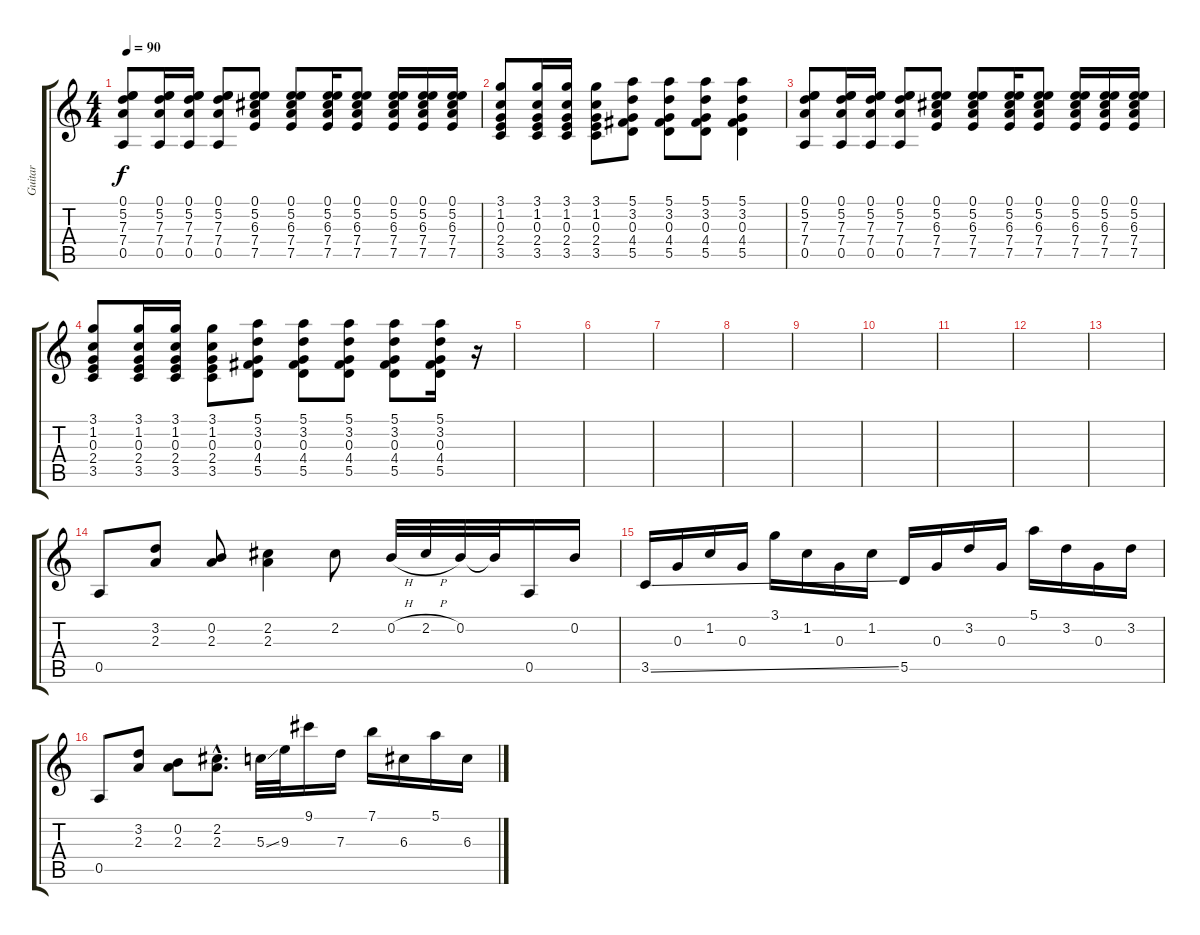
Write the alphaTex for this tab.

\track ("Guitar" "Guitar") {instrument acousticguitarsteel}
\staff {score tabs}
\tuning (E4 B3 G3 D3 A2 E2) {hide}
\ts (4 4)
\tempo 90
\clef g2
\ks c
(0.1 5.2 7.3 7.4 0.5).8{dy f} (0.1 5.2 7.3 7.4 0.5).16 (0.1 5.2 7.3 7.4 0.5).16 (0.1 5.2 7.3 7.4 0.5).8 (0.1 5.2 6.3 7.4 7.5).8 (0.1 5.2 6.3 7.4 7.5).8 (0.1 5.2 6.3 7.4 7.5).16 (0.1 5.2 6.3 7.4 7.5).8 (0.1 5.2 6.3 7.4 7.5).16 (0.1 5.2 6.3 7.4 7.5).16 (0.1 5.2 6.3 7.4 7.5).16 |
(3.1 1.2 0.3 2.4 3.5).8 (3.1 1.2 0.3 2.4 3.5).16 (3.1 1.2 0.3 2.4 3.5).16 (3.1 1.2 0.3 2.4 3.5).8 (5.1 3.2 0.3 4.4 5.5).8 (5.1 3.2 0.3 4.4 5.5).8 (5.1 3.2 0.3 4.4 5.5).8 (5.1 3.2 0.3 4.4 5.5).4 |
(0.1 5.2 7.3 7.4 0.5).8 (0.1 5.2 7.3 7.4 0.5).16 (0.1 5.2 7.3 7.4 0.5).16 (0.1 5.2 7.3 7.4 0.5).8 (0.1 5.2 6.3 7.4 7.5).8 (0.1 5.2 6.3 7.4 7.5).8 (0.1 5.2 6.3 7.4 7.5).16 (0.1 5.2 6.3 7.4 7.5).8 (0.1 5.2 6.3 7.4 7.5).16 (0.1 5.2 6.3 7.4 7.5).16 (0.1 5.2 6.3 7.4 7.5).16 |
(3.1 1.2 0.3 2.4 3.5).8 (3.1 1.2 0.3 2.4 3.5).16 (3.1 1.2 0.3 2.4 3.5).16 (3.1 1.2 0.3 2.4 3.5).8 (5.1 3.2 0.3 4.4 5.5).8 (5.1 3.2 0.3 4.4 5.5).8 (5.1 3.2 0.3 4.4 5.5).8 (5.1 3.2 0.3 4.4 5.5).8 (5.1 3.2 0.3 4.4 5.5).16 r.16 |
|
|
|
|
|
|
|
|
|
0.5.8 (3.2 2.3).8 (0.2 2.3).8 (2.2 2.3).4 2.2.8 0.2{h}.32 2.2{h}.32 0.2.32 0.2{t}.32 0.5.16 0.2.16 |
3.5{ss}.16 0.3.16 1.2.16 0.3.16 3.1.16 1.2.16 0.3.16 1.2.16 5.5.16 0.3.16 3.2.16 0.3.16 5.1.16 3.2.16 0.3.16 3.2.16 |
0.5.8 (3.2 2.3).8 (0.2 2.3).8 (2.2{hac} 2.3{hac}).8{d} 5.3{ss}.32 9.3.32 9.1.16 7.3.16 7.1.16 6.3.16 5.1.16 6.3.16
